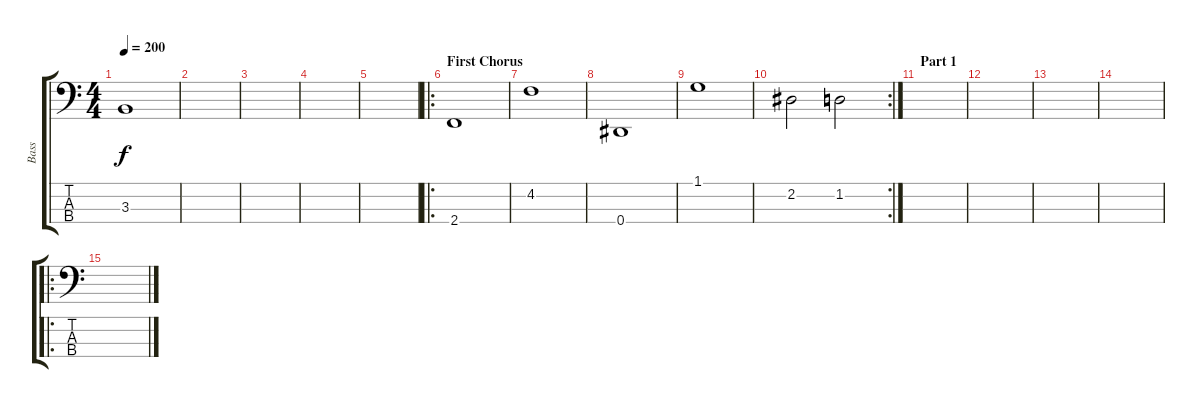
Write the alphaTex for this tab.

\track ("Bass" "Bass") {instrument electricbassfinger}
\staff {score tabs}
\tuning (Gb2 Db2 Ab1 Eb1) {hide}
\ts (4 4)
\tempo 200
\clef f4
\ks c
3.3.1{dy f} |
|
|
|
|
\ro
\section ("" "First Chorus")
2.4.1 |
4.2.1 |
0.4.1 |
1.1.1 |
\rc 2
2.2.2 1.2.2 |
\section ("" "Part 1")
|
|
|
|
\ro
